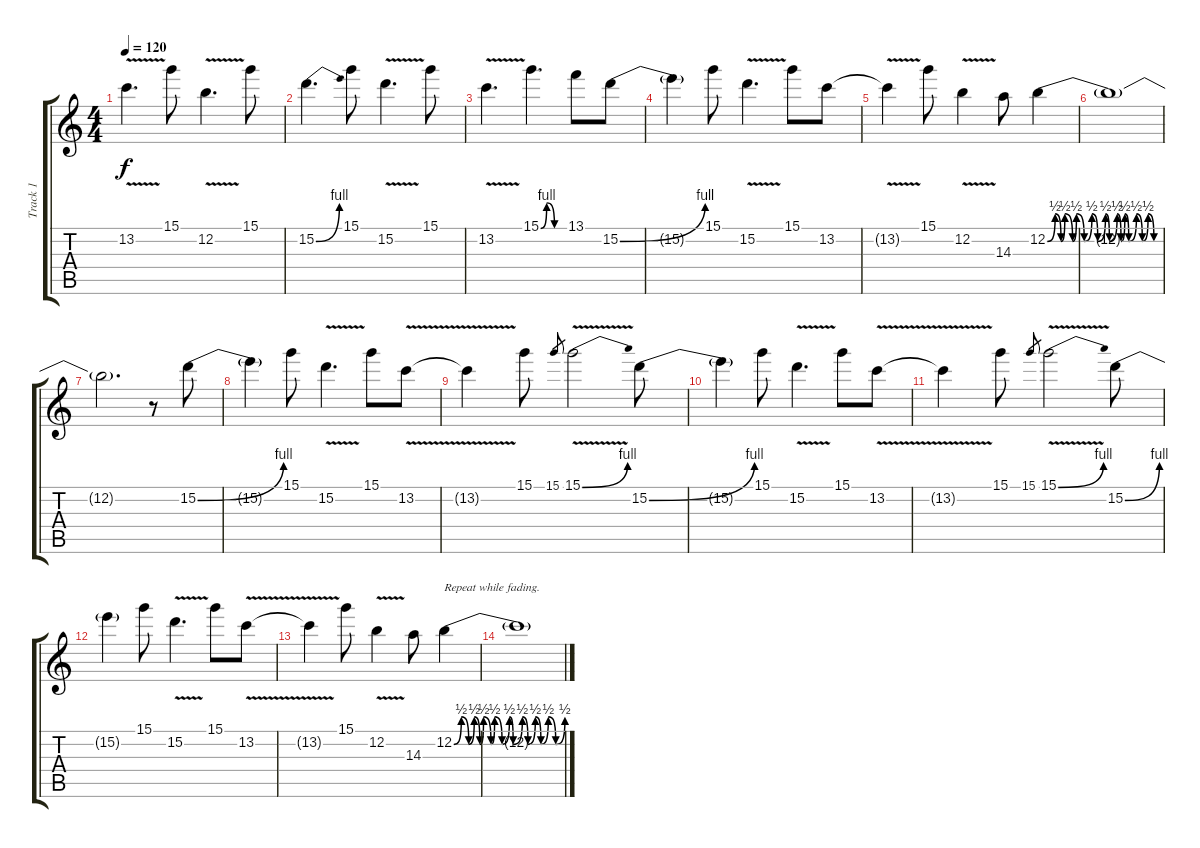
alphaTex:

\track ("Track 1" "Track 1") {instrument overdrivenguitar}
\staff {score tabs}
\tuning (E4 B3 G3 D3 A2 E2) {hide}
\ts (4 4)
\tempo 120
\clef g2
\ks c
13.2{v}.4{d dy f} 15.1.8 12.2{v}.4{d} 15.1.8 |
15.2{be (bend 0 0 60 4)}.4{d} 15.1.8 15.2{v}.4{d} 15.1.8 |
13.2{v}.4{d} 15.1{be (custom 0 0 15 4 35 0 60 0)}.4{d} 13.1.8 15.2{be (bend 0 0 60 4)}.8 |
15.2{t}.4 15.1.8 15.2{v}.4{d} 15.1.8 13.2.8 |
13.2{v t}.4 15.1.8 12.2{v}.4 14.3.8 12.2{be (custom 0 0 4 2 7 0 9 2 13 0 15 2 19 0 23 2 26 0 30 2 32 0 36 2 38 0 40 2 42 0 46 2 49 0 52 2 55 0 60 0)}.4 |
12.2{t}.1 |
12.2{t}.2{d} r.8 15.2{be (bend 0 0 60 4)}.8 |
15.2{t}.4 15.1.8 15.2{v}.4{d} 15.1.8 13.2{v}.8 |
13.2{t}.4 15.1.8 15.1.8{gr} 15.1{be (bend 0 0 60 4) v}.2 15.2{be (bend 0 0 60 4)}.8 |
15.2{t}.4 15.1.8 15.2{v}.4{d} 15.1.8 13.2{v}.8 |
13.2{t}.4 15.1.8 15.1.8{gr} 15.1{be (bend 0 0 60 4) v}.2 15.2{be (bend 0 0 60 4)}.8 |
15.2{t}.4 15.1.8 15.2{v}.4{d} 15.1.8 13.2{v}.8 |
13.2{t}.4 15.1.8 12.2{v}.4 14.3.8 12.2{be (custom 0 0 4 2 8 0 11 2 14 0 16 2 20 0 22 2 26 0 30 2 32 0 37 2 40 0 44 2 47 0 51 2 55 0 60 2)}.4{txt "Repeat while fading."} |
12.2{t}.1
